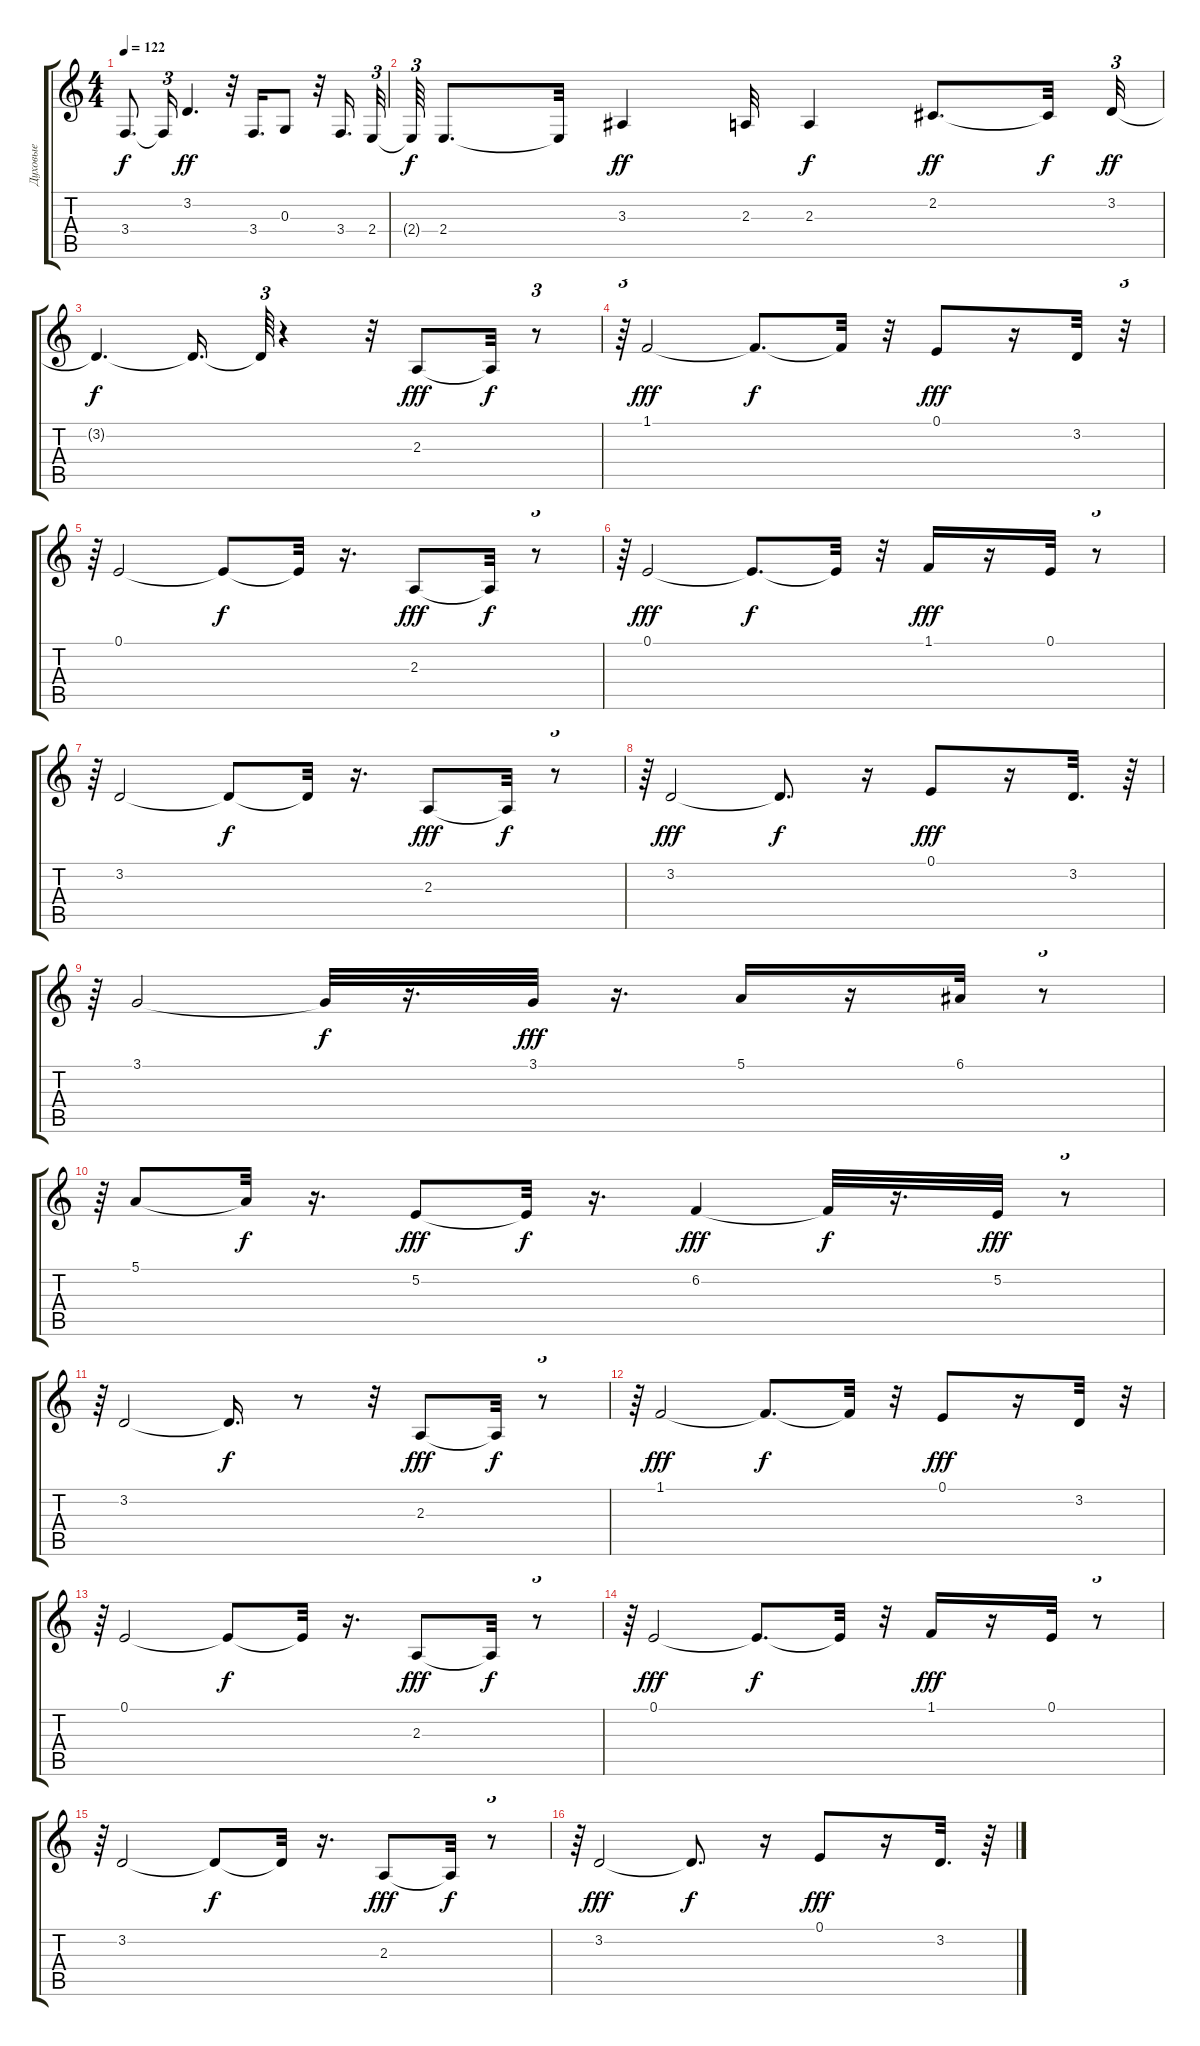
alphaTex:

\track ("Духовые" "Духовые") {instrument synthbrass2}
\staff {score tabs}
\tuning (E4 B3 G3 D3 A2 E2) {hide}
\ts (4 4)
\tempo 122
\clef g2
\ks c
3.4{t}.8{d dy f} 3.4{t}.16{tu (3 2)} 3.2.4{d dy ff} r.32 3.4.16{d} 0.3.8 r.32 3.4.16{d} 2.4.32{tu (3 2)} |
2.4{t}.64{tu (3 2) dy f} 2.4.8{d} 2.4{t}.32 3.3.4{dy ff} 2.3.32 2.3.4{dy f} 2.2.8{d dy ff} 2.2{t}.32{dy f} 3.2.32{tu (3 2) dy ff} |
3.2{t}.4{d dy f} 3.2{t}.16{d} 3.2{t}.64{tu (3 2)} r.4 r.32 2.3.8{dy fff} 2.3{t}.32{dy f} r.8{tu (3 2)} |
r.64{tu (3 2)} 1.1.2{dy fff} 1.1{t}.8{d dy f} 1.1{t}.32 r.32 0.1.8{dy fff} r.16 3.2.32 r.32{tu (3 2)} |
r.64{tu (3 2)} 0.1.2 0.1{t}.8{dy f} 0.1{t}.32 r.16{d} 2.3.8{dy fff} 2.3{t}.32{dy f} r.8{tu (3 2)} |
r.64{tu (3 2)} 0.1.2{dy fff} 0.1{t}.8{d dy f} 0.1{t}.32 r.32 1.1.16{dy fff} r.16 0.1.32 r.8{tu (3 2)} |
r.64{tu (3 2)} 3.2.2 3.2{t}.8{dy f} 3.2{t}.32 r.16{d} 2.3.8{dy fff} 2.3{t}.32{dy f} r.8{tu (3 2)} |
r.64{tu (3 2)} 3.2.2{dy fff} 3.2{t}.8{d dy f} r.16 0.1.8{dy fff} r.16 3.2.32{d} r.64 |
r.64{tu (3 2)} 3.1.2 3.1{t}.32{dy f} r.16{d} 3.1.32{dy fff} r.16{d} 5.1.16 r.16 6.1.32 r.8{tu (3 2)} |
r.64{tu (3 2)} 5.1.8 5.1{t}.32{dy f} r.16{d} 5.2.8{dy fff} 5.2{t}.32{dy f} r.16{d} 6.2.4{dy fff} 6.2{t}.32{dy f} r.16{d} 5.2.32{dy fff} r.8{tu (3 2)} |
r.64{tu (3 2)} 3.2.2 3.2{t}.16{d dy f} r.8 r.32 2.3.8{dy fff} 2.3{t}.32{dy f} r.8{tu (3 2)} |
r.64{tu (3 2)} 1.1.2{dy fff} 1.1{t}.8{d dy f} 1.1{t}.32 r.32 0.1.8{dy fff} r.16 3.2.32 r.32{tu (3 2)} |
r.64{tu (3 2)} 0.1.2 0.1{t}.8{dy f} 0.1{t}.32 r.16{d} 2.3.8{dy fff} 2.3{t}.32{dy f} r.8{tu (3 2)} |
r.64{tu (3 2)} 0.1.2{dy fff} 0.1{t}.8{d dy f} 0.1{t}.32 r.32 1.1.16{dy fff} r.16 0.1.32 r.8{tu (3 2)} |
r.64{tu (3 2)} 3.2.2 3.2{t}.8{dy f} 3.2{t}.32 r.16{d} 2.3.8{dy fff} 2.3{t}.32{dy f} r.8{tu (3 2)} |
r.64{tu (3 2)} 3.2.2{dy fff} 3.2{t}.8{d dy f} r.16 0.1.8{dy fff} r.16 3.2.32{d} r.64
